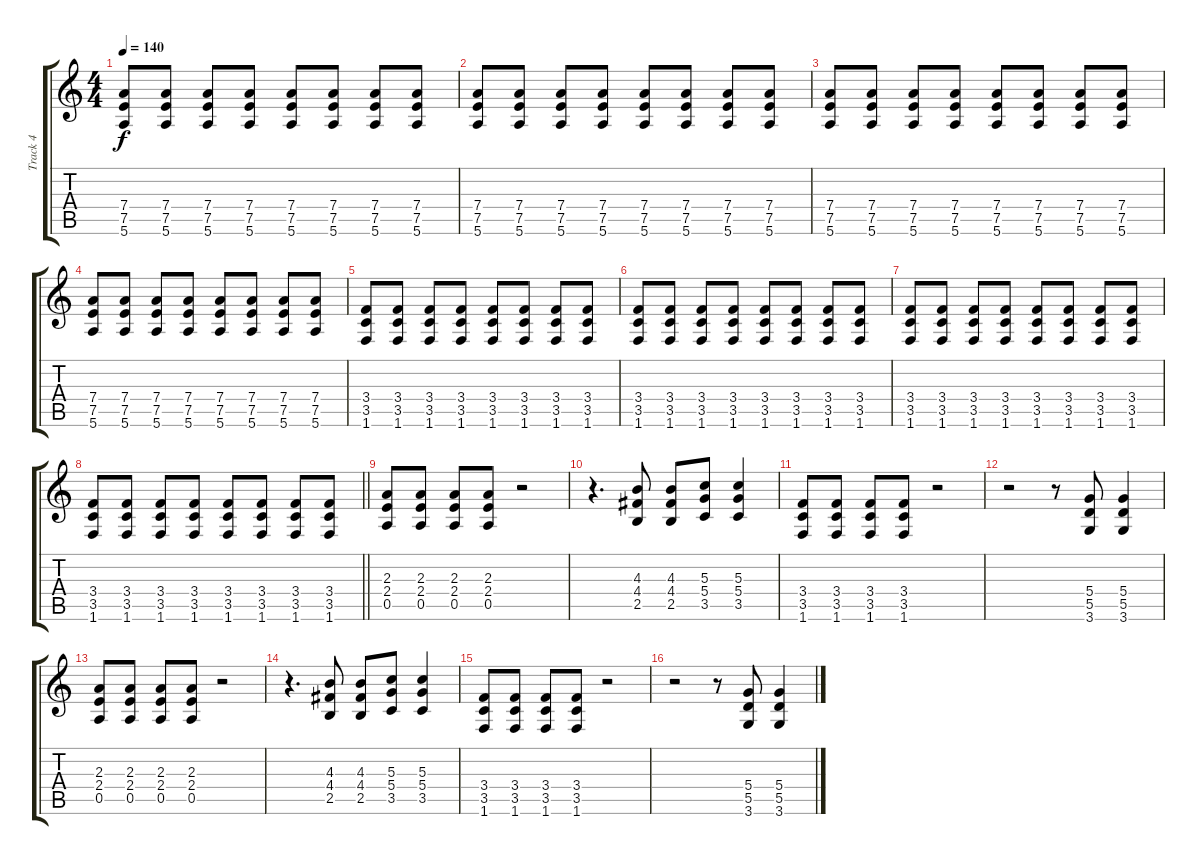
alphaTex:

\track ("Track 4" "Track 4") {instrument overdrivenguitar}
\staff {score tabs}
\tuning (E4 B3 G3 D3 A2 E2) {hide}
\ts (4 4)
\tempo 140
\clef g2
\ks c
(7.4 7.5 5.6).8{dy f} (7.4 7.5 5.6).8 (7.4 7.5 5.6).8 (7.4 7.5 5.6).8 (7.4 7.5 5.6).8 (7.4 7.5 5.6).8 (7.4 7.5 5.6).8 (7.4 7.5 5.6).8 |
(7.4 7.5 5.6).8 (7.4 7.5 5.6).8 (7.4 7.5 5.6).8 (7.4 7.5 5.6).8 (7.4 7.5 5.6).8 (7.4 7.5 5.6).8 (7.4 7.5 5.6).8 (7.4 7.5 5.6).8 |
(7.4 7.5 5.6).8 (7.4 7.5 5.6).8 (7.4 7.5 5.6).8 (7.4 7.5 5.6).8 (7.4 7.5 5.6).8 (7.4 7.5 5.6).8 (7.4 7.5 5.6).8 (7.4 7.5 5.6).8 |
(7.4 7.5 5.6).8 (7.4 7.5 5.6).8 (7.4 7.5 5.6).8 (7.4 7.5 5.6).8 (7.4 7.5 5.6).8 (7.4 7.5 5.6).8 (7.4 7.5 5.6).8 (7.4 7.5 5.6).8 |
(3.4 3.5 1.6).8 (3.4 3.5 1.6).8 (3.4 3.5 1.6).8 (3.4 3.5 1.6).8 (3.4 3.5 1.6).8 (3.4 3.5 1.6).8 (3.4 3.5 1.6).8 (3.4 3.5 1.6).8 |
(3.4 3.5 1.6).8 (3.4 3.5 1.6).8 (3.4 3.5 1.6).8 (3.4 3.5 1.6).8 (3.4 3.5 1.6).8 (3.4 3.5 1.6).8 (3.4 3.5 1.6).8 (3.4 3.5 1.6).8 |
(3.4 3.5 1.6).8 (3.4 3.5 1.6).8 (3.4 3.5 1.6).8 (3.4 3.5 1.6).8 (3.4 3.5 1.6).8 (3.4 3.5 1.6).8 (3.4 3.5 1.6).8 (3.4 3.5 1.6).8 |
\barLineRight lightlight
(3.4 3.5 1.6).8 (3.4 3.5 1.6).8 (3.4 3.5 1.6).8 (3.4 3.5 1.6).8 (3.4 3.5 1.6).8 (3.4 3.5 1.6).8 (3.4 3.5 1.6).8 (3.4 3.5 1.6).8 |
(2.3 2.4 0.5).8 (2.3 2.4 0.5).8 (2.3 2.4 0.5).8 (2.3 2.4 0.5).8 r.2 |
r.4{d} (4.3 4.4 2.5).8 (4.3 4.4 2.5).8 (5.3 5.4 3.5).8 (5.3 5.4 3.5).4 |
(3.4 3.5 1.6).8 (3.4 3.5 1.6).8 (3.4 3.5 1.6).8 (3.4 3.5 1.6).8 r.2 |
r.2 r.8 (5.4 5.5 3.6).8 (5.4 5.5 3.6).4 |
(2.3 2.4 0.5).8 (2.3 2.4 0.5).8 (2.3 2.4 0.5).8 (2.3 2.4 0.5).8 r.2 |
r.4{d} (4.3 4.4 2.5).8 (4.3 4.4 2.5).8 (5.3 5.4 3.5).8 (5.3 5.4 3.5).4 |
(3.4 3.5 1.6).8 (3.4 3.5 1.6).8 (3.4 3.5 1.6).8 (3.4 3.5 1.6).8 r.2 |
r.2 r.8 (5.4 5.5 3.6).8 (5.4 5.5 3.6).4
